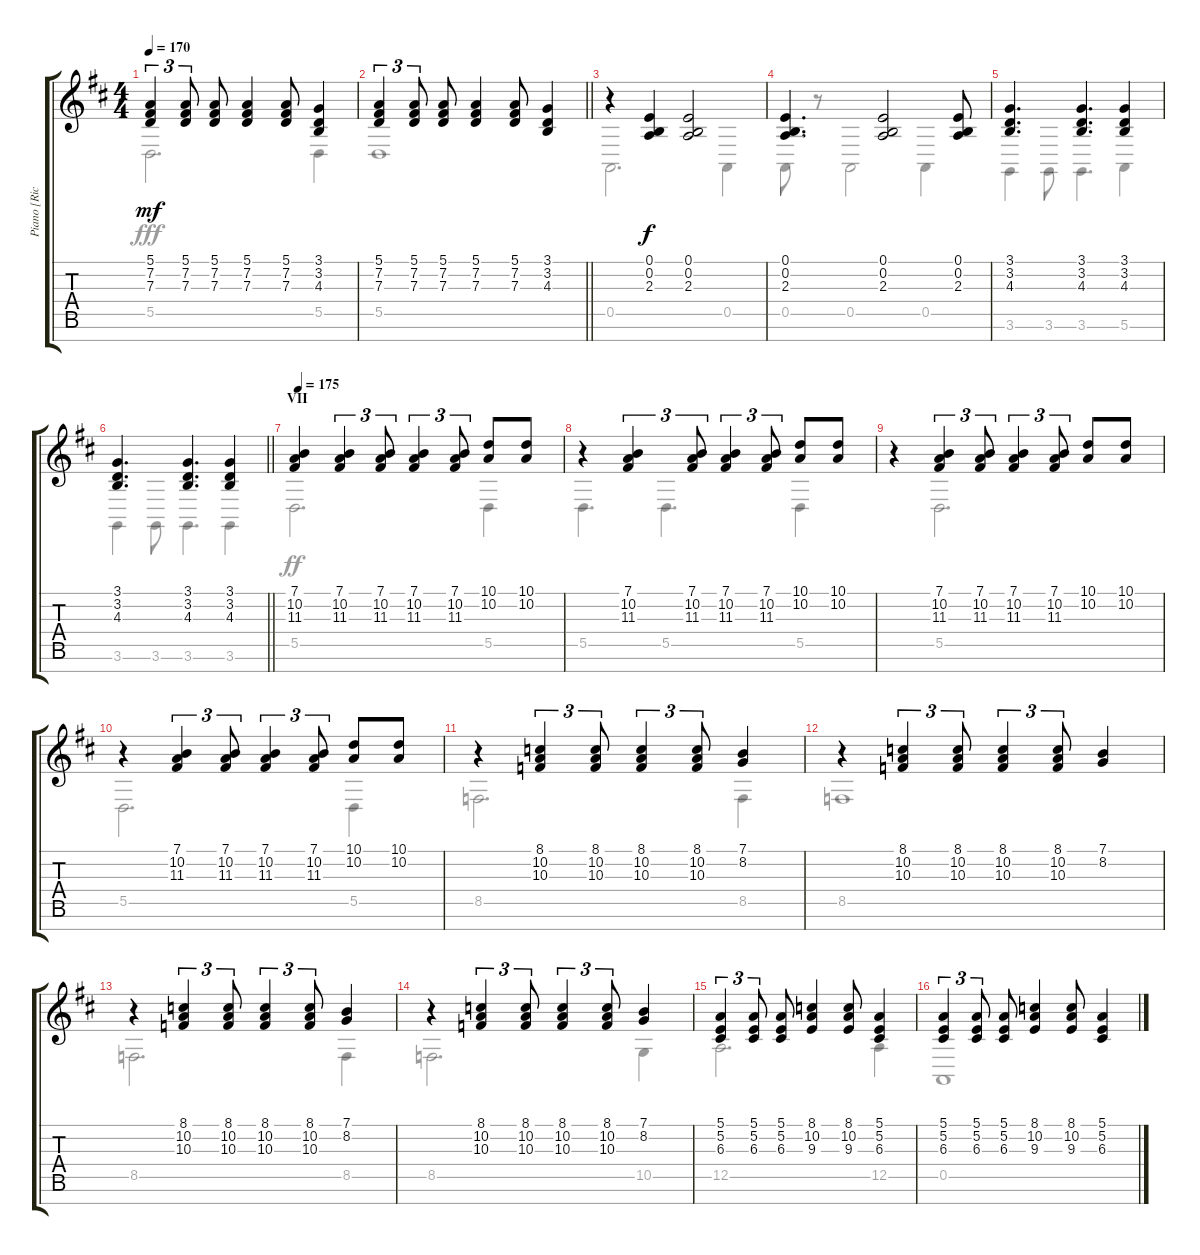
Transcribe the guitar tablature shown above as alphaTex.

\track ("Piano [Richard Wright]" "Piano [Ric") {instrument acousticgrandpiano}
\staff {score tabs}
\tuning (E4 B3 G3 D3 A2 E2 B1) {hide}
\voice
\ts (4 4)
\tempo 170
\clef g2
\ks d
(5.1 7.2 7.3).4{tu (3 2) dy mf} (5.1 7.2 7.3).8{tu (3 2)} (5.1 7.2 7.3).8 (5.1 7.2 7.3).4 (5.1 7.2 7.3).8 (3.1 3.2 4.3).4 |
\barLineRight lightlight
(5.1 7.2 7.3).4{tu (3 2)} (5.1 7.2 7.3).8{tu (3 2)} (5.1 7.2 7.3).8 (5.1 7.2 7.3).4 (5.1 7.2 7.3).8 (3.1 3.2 4.3).4 |
r.4 (0.1 0.2 2.3).4{dy f} (0.1 0.2 2.3).2 |
(0.1 0.2 2.3).4{d} (0.1 0.2 2.3).2 (0.1 0.2 2.3).8 |
(3.1 3.2 4.3).4{d} (3.1 3.2 4.3).4{d} (3.1 3.2 4.3).4 |
\barLineRight lightlight
(3.1 3.2 4.3).4{d} (3.1 3.2 4.3).4{d} (3.1 3.2 4.3).4 |
\section ("" "VII")
\tempo 175
(7.1 10.2 11.3).4{volume 13} (7.1 10.2 11.3).4{tu (3 2)} (7.1 10.2 11.3).8{tu (3 2)} (7.1 10.2 11.3).4{tu (3 2)} (7.1 10.2 11.3).8{tu (3 2)} (10.1 10.2).8 (10.1 10.2).8 |
r.4 (7.1 10.2 11.3).4{tu (3 2)} (7.1 10.2 11.3).8{tu (3 2)} (7.1 10.2 11.3).4{tu (3 2)} (7.1 10.2 11.3).8{tu (3 2)} (10.1 10.2).8 (10.1 10.2).8 |
r.4 (7.1 10.2 11.3).4{tu (3 2)} (7.1 10.2 11.3).8{tu (3 2)} (7.1 10.2 11.3).4{tu (3 2)} (7.1 10.2 11.3).8{tu (3 2)} (10.1 10.2).8 (10.1 10.2).8 |
r.4 (7.1 10.2 11.3).4{tu (3 2)} (7.1 10.2 11.3).8{tu (3 2)} (7.1 10.2 11.3).4{tu (3 2)} (7.1 10.2 11.3).8{tu (3 2)} (10.1 10.2).8 (10.1 10.2).8 |
r.4 (8.1 10.2 10.3).4{tu (3 2)} (8.1 10.2 10.3).8{tu (3 2)} (8.1 10.2 10.3).4{tu (3 2)} (8.1 10.2 10.3).8{tu (3 2)} (7.1 8.2).4 |
r.4 (8.1 10.2 10.3).4{tu (3 2)} (8.1 10.2 10.3).8{tu (3 2)} (8.1 10.2 10.3).4{tu (3 2)} (8.1 10.2 10.3).8{tu (3 2)} (7.1 8.2).4 |
r.4 (8.1 10.2 10.3).4{tu (3 2)} (8.1 10.2 10.3).8{tu (3 2)} (8.1 10.2 10.3).4{tu (3 2)} (8.1 10.2 10.3).8{tu (3 2)} (7.1 8.2).4 |
r.4 (8.1 10.2 10.3).4{tu (3 2)} (8.1 10.2 10.3).8{tu (3 2)} (8.1 10.2 10.3).4{tu (3 2)} (8.1 10.2 10.3).8{tu (3 2)} (7.1 8.2).4 |
(5.1 5.2 6.3).4{tu (3 2)} (5.1 5.2 6.3).8{tu (3 2)} (5.1 5.2 6.3).8 (8.1 10.2 9.3).4 (8.1 10.2 9.3).8 (5.1 5.2 6.3).4 |
(5.1 5.2 6.3).4{tu (3 2)} (5.1 5.2 6.3).8{tu (3 2)} (5.1 5.2 6.3).8 (8.1 10.2 9.3).4 (8.1 10.2 9.3).8 (5.1 5.2 6.3).4
\voice
\clef g2
\ottava regular
\simile none
\ks d
5.5.2{d dy fff} 5.5.4 |
\barLineRight lightlight
5.5.1 |
0.5.2{d} 0.5.4 |
0.5.8 r.8 0.5.2 0.5.4 |
3.6.4 3.6.8 3.6.4{d} 5.6.4 |
\barLineRight lightlight
3.6.4 3.6.8 3.6.4{d} 3.6.4 |
5.5.2{d dy ff} 5.5.4 |
5.5.4{d} 5.5.4{d} 5.5.4 |
r.4 5.5.2{d} |
5.5.2{d} 5.5.4 |
8.5.2{d} 8.5.4 |
8.5.1 |
8.5.2{d} 8.5.4 |
8.5.2{d} 10.5.4 |
12.5.2{d} 12.5.4 |
0.5.1
